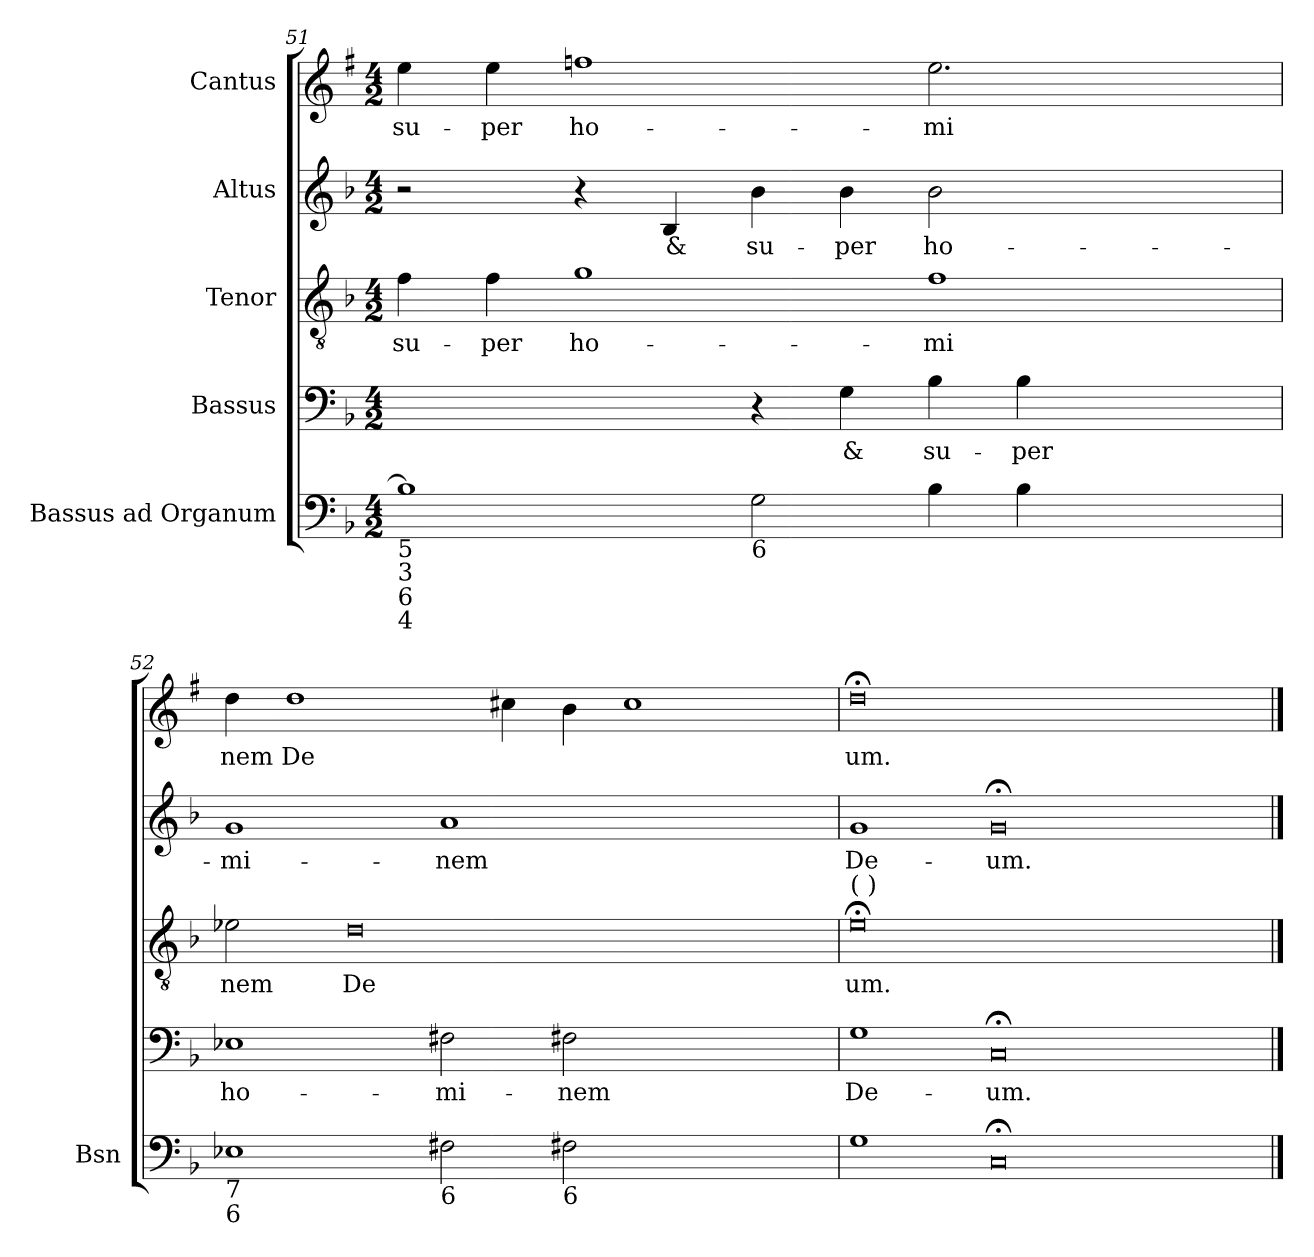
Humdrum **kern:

**kern	**kern	**text	**kern	**text	**kern	**text	**kern	**text
*part5	*part4	*part4	*part3	*part3	*part2	*part2	*part1	*part1
*staff5	*staff4	*staff4	*staff3	*staff3	*staff2	*staff2	*staff1	*staff1
*I"Bassus ad Organum	*I"Bassus	*	*I"Tenor	*	*I"Altus	*	*I"Cantus	*
*I'Bsn	*	*	*	*	*	*	*	*
*clefF4	*clefF4	*	*clefGv2	*	*clefG2	*	*clefG2	*
*	*	*	*	*	*	*	*ITrd1c2	*
*k[b-]	*k[b-]	*	*k[b-]	*	*k[b-]	*	*k[b-]	*
*F:	*F:	*	*F:	*	*F:	*	*F:	*
*M4/2	*M4/2	*	*M4/2	*	*M4/2	*	*M4/2	*
=51	=51	=51	=51	=51	=51	=51	=51	=51
!LO:TX:b:t=5\n3	!	!	!	!	!	!	!	!
!LO:TX:b:t=6\n4	!	!	!	!	!	!	!	!
!	!	!	!	!LO:LY:b	!	!	!	!LO:LY:b
1B-]	2.B-yy_	.	4f	su-	2r	.	4dd	su-
!	!	!	!	!LO:LY:b	!	!	!	!LO:LY:b
.	.	.	4f	-per	.	.	4dd	-per
!	!	!	!	!LO:LY:b	!	!	!	!LO:LY:b
.	.	.	1g	ho-	4r	.	1ee-X	ho-
!	!	!	!	!	!	!LO:LY:b	!	!
.	4B-yy]	.	.	.	4B-	&	.	.
!LO:TX:b:t=6	!	!	!	!	!	!	!	!
!	!	!	!	!	!	!LO:LY:b	!	!
2G	4r	.	.	.	4b-	su-	.	.
!	!	!LO:LY:b	!	!	!	!LO:LY:b	!	!
.	4G	&	.	.	4b-	-per	.	.
!	!	!LO:LY:b	!	!LO:LY:b	!	!LO:LY:b	!	!LO:LY:b
4B-	4B-	su-	1f	-mi	2b-	ho-	2.dd	-mi
!	!	!LO:LY:b	!	!	!	!	!	!
4B-	4B-	-per	.	.	.	.	.	.
2ryy	2ryy	.	.	.	2ryy	.	.	.
.	.	.	.	.	.	.	4ryy	.
=52	=52	=52	=52	=52	=52	=52	=52	=52
!LO:TX:b:t=7	!	!	!	!	!	!	!	!
!LO:TX:b:t=6	!	!	!	!	!	!	!	!
!	!	!LO:LY:b	!	!LO:LY:b	!	!LO:LY:b	!	!LO:LY:b
1E-X	1E-X	ho-	2e-X	nem	1g	-mi-	4cc	nem
!	!	!	!	!	!	!	!	!LO:LY:b
.	.	.	.	.	.	.	1cc	De
!	!	!	!	!LO:LY:b	!	!	!	!
.	.	.	0d	De	.	.	.	.
!LO:TX:b:t=6	!	!	!	!	!	!	!	!
!	!	!LO:LY:b	!	!	!	!LO:LY:b	!	!
2F#X	2F#X	-mi-	.	.	1a	-nem	.	.
.	.	.	.	.	.	.	4bn	.
!LO:TX:b:t=6	!	!	!	!	!	!	!	!
!	!	!LO:LY:b	!	!	!	!	!	!
2F#X	2F#X	-nem	.	.	.	.	4a	.
.	.	.	.	.	.	.	1b	.
2.ryy	2.ryy	.	.	.	2.ryy	.	.	.
.	.	.	4ryy	.	.	.	.	.
=53	=53	=53	=53	=53	=53	=53	=53	=53
!	!	!	!LO:TX:a:t=(  )	!	!	!	!	!
!	!	!LO:LY:b	!	!LO:LY:b	!	!LO:LY:b	!	!LO:LY:b
1G	1G	De-	0e;<	um.	1g	De-	0cc;<	um.
!	!	!LO:LY:b	!	!	!	!LO:LY:b	!	!
0C;<	0C;<	-um.	.	.	0g;<	-um.	.	.
.	.	.	1ryy	.	.	.	1ryy	.
==	==	==	==	==	==	==	==	==
*-	*-	*-	*-	*-	*-	*-	*-	*-
